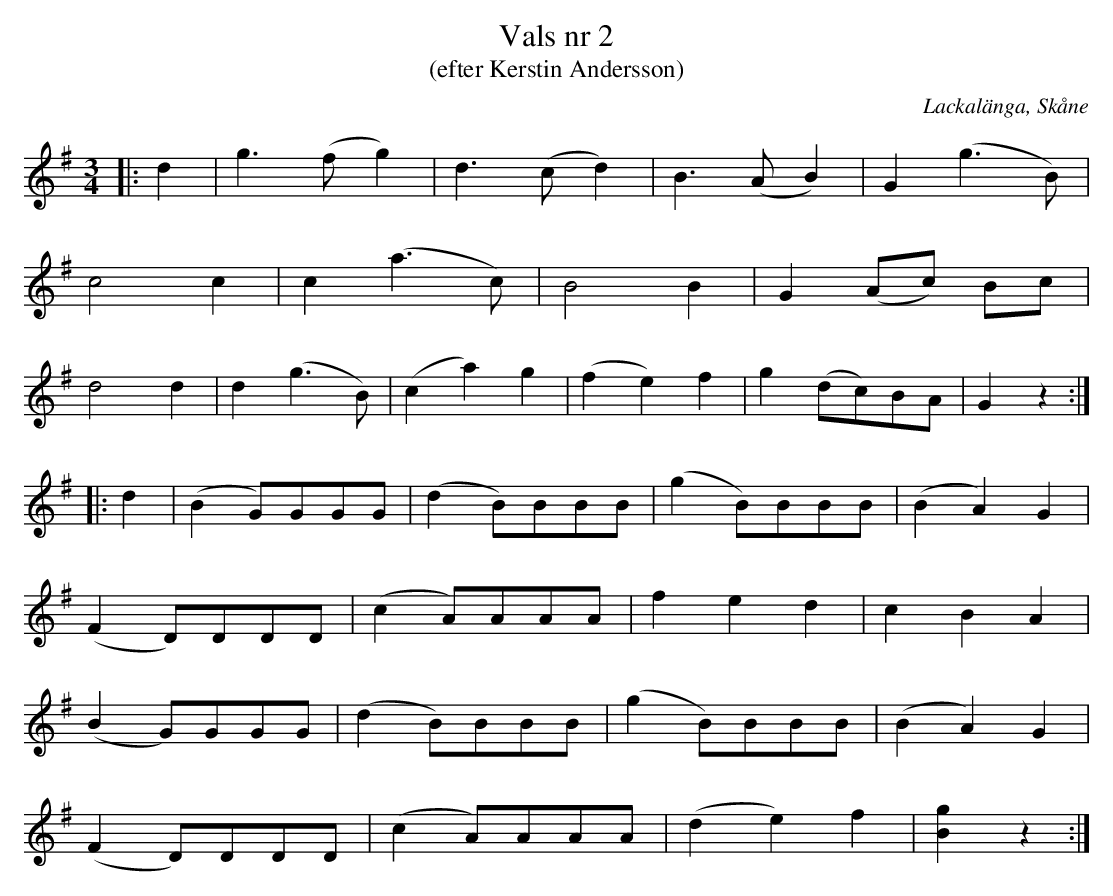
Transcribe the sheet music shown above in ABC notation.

X:1
T:Vals nr 2
T:(efter Kerstin Andersson)
O:Lackalänga, Skåne
M:3/4
L:1/4
K:G
|: d | g3/2 (f/2 g) | d3/2 (c/2 d) | B3/2 (A/ B) | G (g3/2 B/) |
c2 c | c (a3/2 c/) | B2 B | G (A/c/) B/c/ |
  d2 d | d (g3/2 B/) | (ca) g| (fe) f | g (d/c/)B/A/ | G z :|
|: d | (B G/)G/G/G/ | (d B/)B/B/B/ | (g B/)B/B/B/ |(BA)G |
 (F D/)D/D/D/ | (c A/)A/A/A/ | f e d | c B A |
 (B G/)G/G/G/ | (d B/)B/B/B/ | (g B/)B/B/B/ |(BA)G |
 (F D/)D/D/D/ | (c A/)A/A/A/ | (d e) f | [gB] z :|
